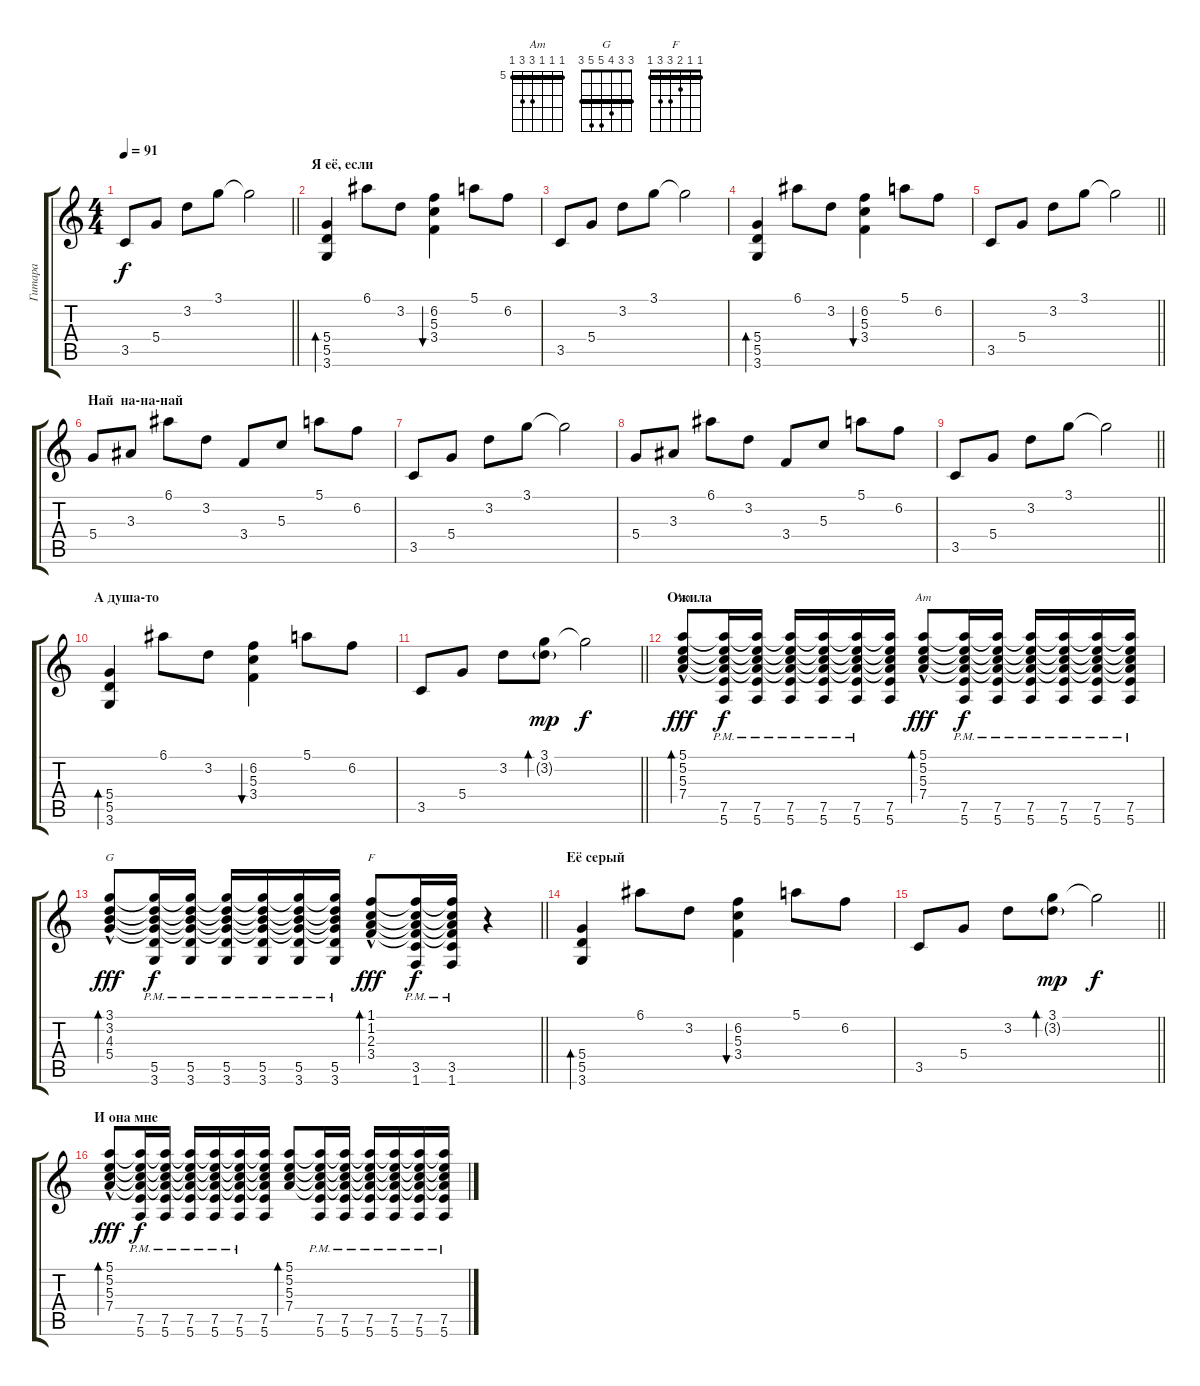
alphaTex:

\track ("Гитара" "Гитара") {instrument electricguitarjazz}
\staff {score tabs}
\tuning (E4 B3 G3 D3 A2 E2) {hide}
\chord ("Am" 0 1 2 2 x x)
\chord ("Am" 5 5 5 7 7 5) {firstfret 5 barre 5}
\chord ("G" 3 3 4 5 5 3) {barre 3}
\chord ("F" 1 1 2 3 3 1) {barre 1}
\ts (4 4)
\tempo 91
\clef g2
\barLineRight lightlight
\ks c
3.5.8{dy f} 5.4.8 3.2.8 3.1.8 3.1{t}.2 |
\section ("" "Я её, если")
(5.4 5.5 3.6).4{bd 120} 6.1.8 3.2.8 (6.2 5.3 3.4).4{bu 120} 5.1.8 6.2.8 |
3.5.8 5.4.8 3.2.8 3.1.8 3.1{t}.2 |
(5.4 5.5 3.6).4{bd 120} 6.1.8 3.2.8 (6.2 5.3 3.4).4{bu 120} 5.1.8 6.2.8 |
\barLineRight lightlight
3.5.8 5.4.8 3.2.8 3.1.8 3.1{t}.2 |
\section ("" "Най  на-на-най")
5.4.8{volume 10 instrument electricguitarjazz} 3.3.8 6.1.8 3.2.8 3.4.8{balance 1} 5.3.8 5.1.8 6.2.8 |
3.5.8 5.4.8 3.2.8 3.1.8 3.1{t}.2 |
5.4.8{balance 15} 3.3.8 6.1.8 3.2.8 3.4.8 5.3.8 5.1.8 6.2.8 |
\barLineRight lightlight
3.5.8{balance 8} 5.4.8 3.2.8 3.1.8 3.1{t}.2 |
\section ("" "А душа-то")
(5.4 5.5 3.6).4{bd 120 volume 13 balance 8 instrument electricguitarjazz} 6.1.8 3.2.8 (6.2 5.3 3.4).4{bu 120} 5.1.8 6.2.8 |
\barLineRight lightlight
3.5.8 5.4.8 3.2.8 (3.1 3.2{g}).8{bd 120 dy mp} 3.1{t}.2{dy f} |
\section ("" "Ожила")
(5.1 5.2 5.3{hac} 7.4).8{bd 60 ch "Am" dy fff volume 16 instrument overdrivenguitar} (5.1{t} 5.2{t} 5.3{t} 7.4{t} 7.5{pm} 5.6{pm}).16{dy f} (5.1{t} 5.2{t} 5.3{t} 7.4{t} 7.5{pm} 5.6{pm}).16 (5.1{t} 5.2{t} 5.3{t} 7.4{t} 7.5{pm} 5.6{pm}).16 (5.1{t} 5.2{t} 5.3{t} 7.4{t} 7.5{pm} 5.6{pm}).16 (5.1{t} 5.2{t} 5.3{t} 7.4{t} 7.5{pm} 5.6{pm}).16 (5.1{t} 5.2{t} 5.3{t} 7.4{t} 7.5 5.6).16 (5.1 5.2 5.3{hac} 7.4).8{bd 60 ch "Am" dy fff} (5.1{t} 5.2{t} 5.3{t} 7.4{t} 7.5{pm} 5.6{pm}).16{dy f} (5.1{t} 5.2{t} 5.3{t} 7.4{t} 7.5{pm} 5.6{pm}).16 (5.1{t} 5.2{t} 5.3{t} 7.4{t} 7.5{pm} 5.6{pm}).16 (5.1{t} 5.2{t} 5.3{t} 7.4{t} 7.5{pm} 5.6{pm}).16 (5.1{t} 5.2{t} 5.3{t} 7.4{t} 7.5{pm} 5.6{pm}).16 (5.1{t} 5.2{t} 5.3{t} 7.4{t} 7.5{pm} 5.6{pm}).16 |
\barLineRight lightlight
(3.1 3.2 4.3 5.4{hac}).8{bd 60 ch "G" dy fff} (3.1{t} 3.2{t} 4.3{t} 5.4{t} 5.5{pm} 3.6{pm}).16{dy f} (3.1{t} 3.2{t} 4.3{t} 5.4{t} 5.5{pm} 3.6{pm}).16 (3.1{t} 3.2{t} 4.3{t} 5.4{t} 5.5{pm} 3.6{pm}).16 (3.1{t} 3.2{t} 4.3{t} 5.4{t} 5.5{pm} 3.6{pm}).16 (3.1{t} 3.2{t} 4.3{t} 5.4{t} 5.5{pm} 3.6{pm}).16 (3.1{t} 3.2{t} 4.3{t} 5.4{t} 5.5{pm} 3.6{pm}).16 (1.1 1.2 2.3 3.4{hac}).8{bd 60 ch "F" dy fff} (1.1{t} 1.2{t} 2.3{t} 3.4{t} 3.5{pm} 1.6{pm}).16{dy f} (1.1{t} 1.2{t} 2.3{t} 3.4{t} 3.5{pm} 1.6{pm}).16 r.4 |
\section ("" "Её серый")
(5.4 5.5 3.6).4{bd 120 volume 13 instrument electricguitarjazz} 6.1.8 3.2.8 (6.2 5.3 3.4).4{bu 120} 5.1.8 6.2.8 |
\barLineRight lightlight
3.5.8 5.4.8 3.2.8 (3.1 3.2{g}).8{bd 120 dy mp} 3.1{t}.2{dy f} |
\section ("" "И она мне")
(5.1 5.2 5.3{hac} 7.4).8{bd 60 dy fff volume 16 instrument overdrivenguitar} (5.1{t} 5.2{t} 5.3{t} 7.4{t} 7.5{pm} 5.6{pm}).16{dy f} (5.1{t} 5.2{t} 5.3{t} 7.4{t} 7.5{pm} 5.6{pm}).16 (5.1{t} 5.2{t} 5.3{t} 7.4{t} 7.5{pm} 5.6{pm}).16 (5.1{t} 5.2{t} 5.3{t} 7.4{t} 7.5{pm} 5.6{pm}).16 (5.1{t} 5.2{t} 5.3{t} 7.4{t} 7.5{pm} 5.6{pm}).16 (5.1{t} 5.2{t} 5.3{t} 7.4{t} 7.5 5.6).16 (5.1 5.2 5.3 7.4).8{bd 60} (5.1{t} 5.2{t} 5.3{t} 7.4{t} 7.5{pm} 5.6{pm}).16 (5.1{t} 5.2{t} 5.3{t} 7.4{t} 7.5{pm} 5.6{pm}).16 (5.1{t} 5.2{t} 5.3{t} 7.4{t} 7.5{pm} 5.6{pm}).16 (5.1{t} 5.2{t} 5.3{t} 7.4{t} 7.5{pm} 5.6{pm}).16 (5.1{t} 5.2{t} 5.3{t} 7.4{t} 7.5{pm} 5.6{pm}).16 (5.1{t} 5.2{t} 5.3{t} 7.4{t} 7.5{pm} 5.6{pm}).16
